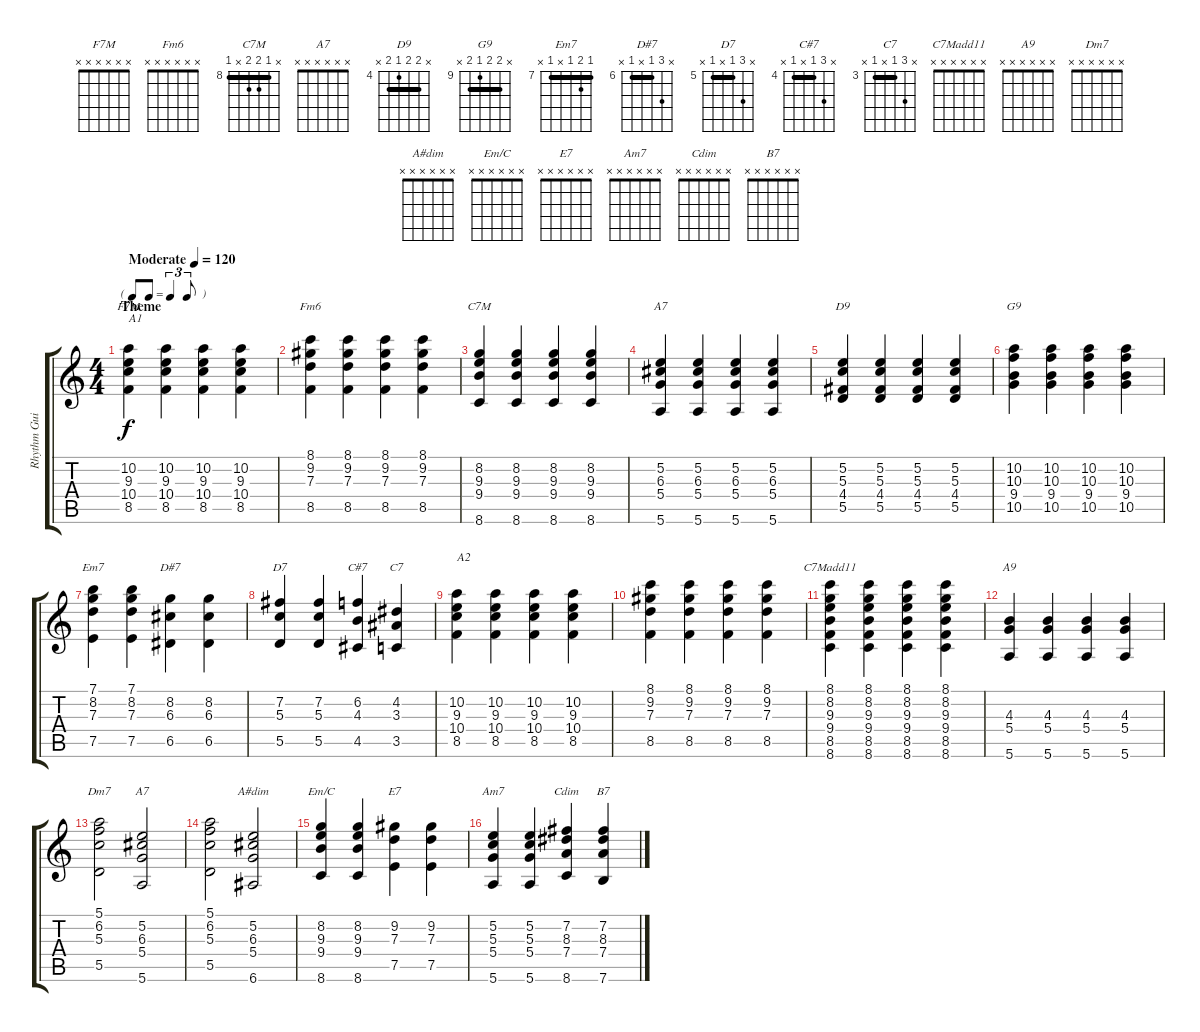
\track ("Rhythm Guitar" "Rhythm Gui") {instrument electricguitarjazz}
\staff {score tabs}
\tuning (E4 B3 G3 D3 A2 E2) {hide}
\chord ("F7M" x x x x x x)
\chord ("Fm6" x x x x x x)
\chord ("C7M" x 8 9 9 x 8) {firstfret 8 barre 8}
\chord ("A7" x 5 6 5 x 5) {firstfret 5 barre 5}
\chord ("D9" x 5 5 4 5 x) {firstfret 4 barre 5}
\chord ("G9" x 10 10 9 10 x) {firstfret 9 barre 10}
\chord ("Em7" 7 8 7 x 7 x) {firstfret 7 barre 7}
\chord ("D#7" x 8 6 x 6 x) {firstfret 6 barre 6}
\chord ("D7" x 7 5 x 5 x) {firstfret 5 barre 5}
\chord ("C#7" x 6 4 x 4 x) {firstfret 4 barre 4}
\chord ("C7" x 5 3 x 3 x) {firstfret 3 barre 3}
\chord ("C7Madd11" x x x x x x)
\chord ("A9" x x x x x x)
\chord ("Dm7" x x x x x x)
\chord ("A7" x x x x x x)
\chord ("A#dim" x x x x x x)
\chord ("Em/C" x x x x x x)
\chord ("E7" x x x x x x)
\chord ("Am7" x x x x x x)
\chord ("Cdim" x x x x x x)
\chord ("B7" x x x x x x)
\ts (4 4)
\tf triplet8th
\section ("" "Theme")
\tempo (120 "Moderate")
\clef g2
\ks c
(10.2 9.3 10.4 8.5).4{ch "F7M" txt "A1" dy f instrument electricguitarjazz} (10.2 9.3 10.4 8.5).4 (10.2 9.3 10.4 8.5).4 (10.2 9.3 10.4 8.5).4 |
(8.1 9.2 7.3 8.5).4{ch "Fm6"} (8.1 9.2 7.3 8.5).4 (8.1 9.2 7.3 8.5).4 (8.1 9.2 7.3 8.5).4 |
(8.2 9.3 9.4 8.6).4{ch "C7M"} (8.2 9.3 9.4 8.6).4 (8.2 9.3 9.4 8.6).4 (8.2 9.3 9.4 8.6).4 |
(5.2 6.3 5.4 5.6).4{ch "A7"} (5.2 6.3 5.4 5.6).4 (5.2 6.3 5.4 5.6).4 (5.2 6.3 5.4 5.6).4 |
(5.2 5.3 4.4 5.5).4{ch "D9"} (5.2 5.3 4.4 5.5).4 (5.2 5.3 4.4 5.5).4 (5.2 5.3 4.4 5.5).4 |
(10.2 10.3 9.4 10.5).4{ch "G9"} (10.2 10.3 9.4 10.5).4 (10.2 10.3 9.4 10.5).4 (10.2 10.3 9.4 10.5).4 |
(7.1 8.2 7.3 7.5).4{ch "Em7"} (7.1 8.2 7.3 7.5).4 (8.2 6.3 6.5).4{ch "D#7"} (8.2 6.3 6.5).4 |
(7.2 5.3 5.5).4{ch "D7"} (7.2 5.3 5.5).4 (6.2 4.3 4.5).4{ch "C#7"} (4.2 3.3 3.5).4{ch "C7"} |
(10.2 9.3 10.4 8.5).4{txt "A2"} (10.2 9.3 10.4 8.5).4 (10.2 9.3 10.4 8.5).4 (10.2 9.3 10.4 8.5).4 |
(8.1 9.2 7.3 8.5).4 (8.1 9.2 7.3 8.5).4 (8.1 9.2 7.3 8.5).4 (8.1 9.2 7.3 8.5).4 |
(8.1 8.2 9.3 9.4 8.5 8.6).4{ch "C7Madd11"} (8.1 8.2 9.3 9.4 8.5 8.6).4 (8.1 8.2 9.3 9.4 8.5 8.6).4 (8.1 8.2 9.3 9.4 8.5 8.6).4 |
(4.3 5.4 5.6).4{ch "A9"} (4.3 5.4 5.6).4 (4.3 5.4 5.6).4 (4.3 5.4 5.6).4 |
(5.1 6.2 5.3 5.5).2{ch "Dm7"} (5.2 6.3 5.4 5.6).2{ch "A7"} |
(5.1 6.2 5.3 5.5).2 (5.2 6.3 5.4 6.6).2{ch "A#dim"} |
(8.2 9.3 9.4 8.6).4{ch "Em/C"} (8.2 9.3 9.4 8.6).4 (9.2 7.3 7.5).4{ch "E7"} (9.2 7.3 7.5).4 |
(5.2 5.3 5.4 5.6).4{ch "Am7"} (5.2 5.3 5.4 5.6).4 (7.2 8.3 7.4 8.6).4{ch "Cdim"} (7.2 8.3 7.4 7.6).4{ch "B7"}
